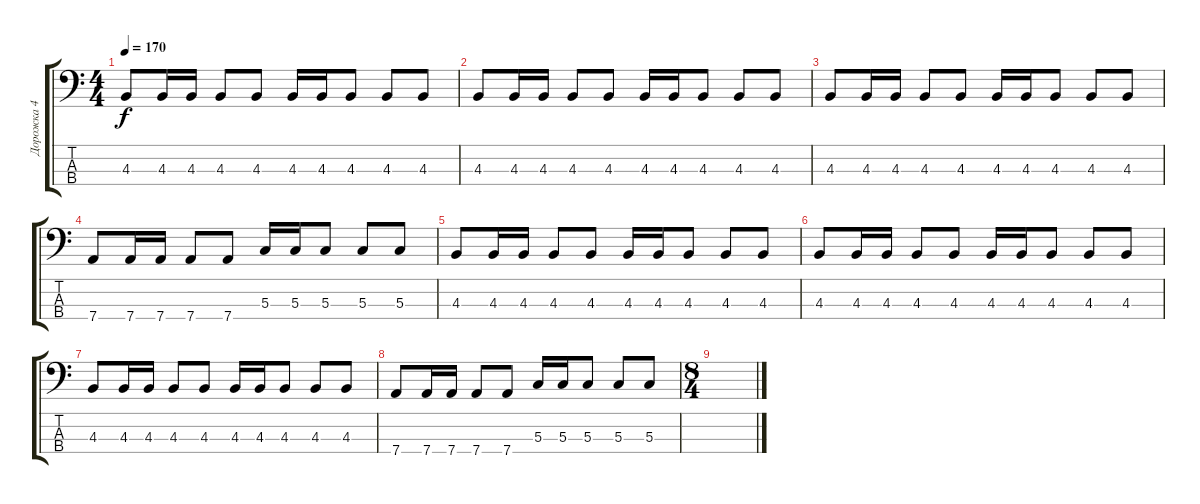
\track ("Дорожка 4" "Дорожка 4") {instrument slapbass1}
\staff {score tabs}
\tuning (F2 C2 G1 D1) {hide}
\ts (4 4)
\tempo 170
\clef f4
\ks c
4.3.8{dy f} 4.3.16 4.3.16 4.3.8 4.3.8 4.3.16 4.3.16 4.3.8 4.3.8 4.3.8 |
4.3.8 4.3.16 4.3.16 4.3.8 4.3.8 4.3.16 4.3.16 4.3.8 4.3.8 4.3.8 |
4.3.8 4.3.16 4.3.16 4.3.8 4.3.8 4.3.16 4.3.16 4.3.8 4.3.8 4.3.8 |
7.4.8 7.4.16 7.4.16 7.4.8 7.4.8 5.3.16 5.3.16 5.3.8 5.3.8 5.3.8 |
4.3.8 4.3.16 4.3.16 4.3.8 4.3.8 4.3.16 4.3.16 4.3.8 4.3.8 4.3.8 |
4.3.8 4.3.16 4.3.16 4.3.8 4.3.8 4.3.16 4.3.16 4.3.8 4.3.8 4.3.8 |
4.3.8 4.3.16 4.3.16 4.3.8 4.3.8 4.3.16 4.3.16 4.3.8 4.3.8 4.3.8 |
7.4.8 7.4.16 7.4.16 7.4.8 7.4.8 5.3.16 5.3.16 5.3.8 5.3.8 5.3.8 |
\ts (8 4)
